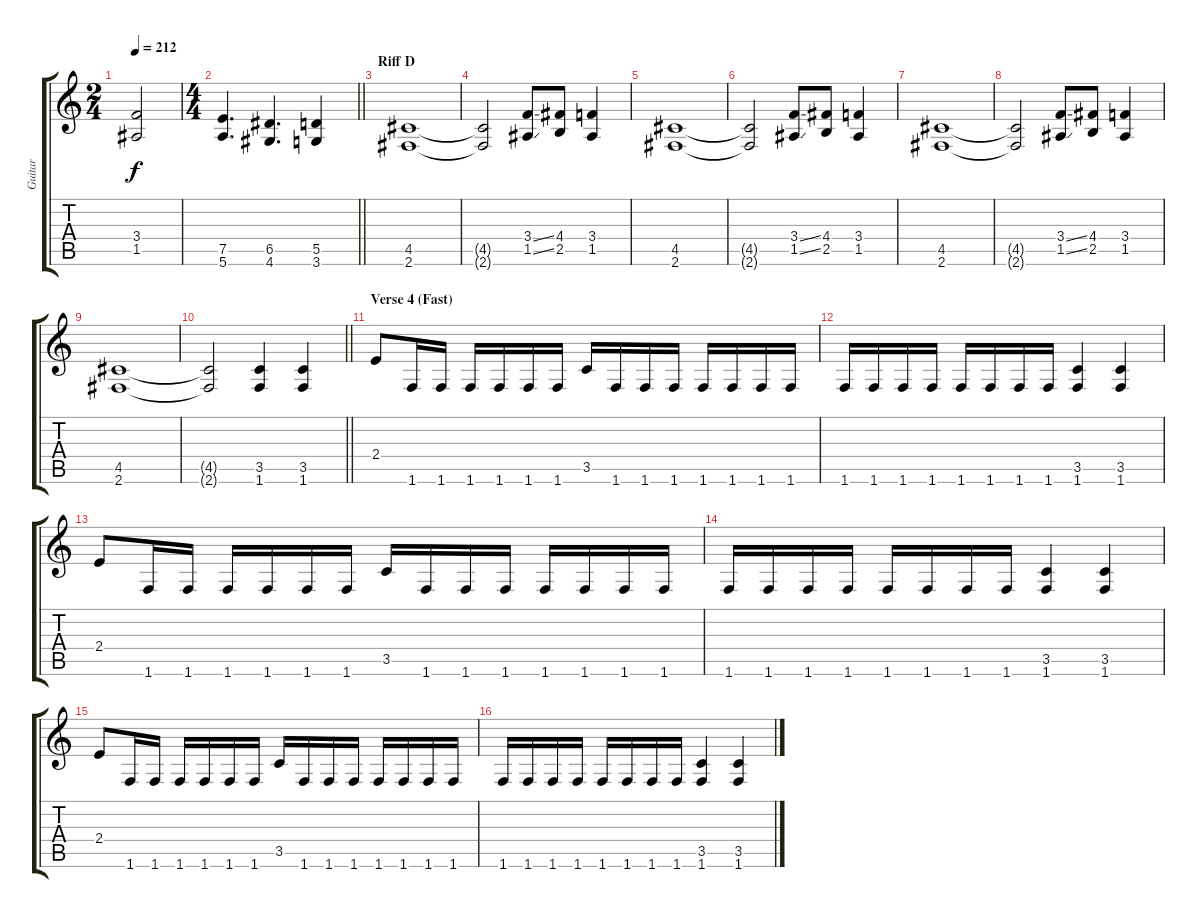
\track ("Guitar" "Guitar") {instrument distortionguitar}
\staff {score tabs}
\tuning (E4 B3 G3 D3 A2 E2) {hide}
\ts (2 4)
\tempo 212
\clef g2
\ks c
(3.4 1.5).2{dy f} |
\ts (4 4)
\barLineRight lightlight
(7.5 5.6).4{d} (6.5 4.6).4{d} (5.5 3.6).4 |
\section ("" "Riff D")
(4.5 2.6).1{balance 16} |
(4.5{t} 2.6{t}).2 (3.4{ss} 1.5{ss}).8 (4.4 2.5).8 (3.4 1.5).4 |
(4.5 2.6).1 |
(4.5{t} 2.6{t}).2 (3.4{ss} 1.5{ss}).8 (4.4 2.5).8 (3.4 1.5).4 |
(4.5 2.6).1 |
(4.5{t} 2.6{t}).2 (3.4{ss} 1.5{ss}).8 (4.4 2.5).8 (3.4 1.5).4 |
(4.5 2.6).1 |
\barLineRight lightlight
(4.5{t} 2.6{t}).2 (3.5 1.6).4 (3.5 1.6).4 |
\section ("" "Verse 4 (Fast)")
2.4.8{balance 8} 1.6.16 1.6.16 1.6.16 1.6.16 1.6.16 1.6.16 3.5.16 1.6.16 1.6.16 1.6.16 1.6.16 1.6.16 1.6.16 1.6.16 |
1.6.16 1.6.16 1.6.16 1.6.16 1.6.16 1.6.16 1.6.16 1.6.16 (3.5 1.6).4 (3.5 1.6).4 |
2.4.8 1.6.16 1.6.16 1.6.16 1.6.16 1.6.16 1.6.16 3.5.16 1.6.16 1.6.16 1.6.16 1.6.16 1.6.16 1.6.16 1.6.16 |
1.6.16 1.6.16 1.6.16 1.6.16 1.6.16 1.6.16 1.6.16 1.6.16 (3.5 1.6).4 (3.5 1.6).4 |
2.4.8 1.6.16 1.6.16 1.6.16 1.6.16 1.6.16 1.6.16 3.5.16 1.6.16 1.6.16 1.6.16 1.6.16 1.6.16 1.6.16 1.6.16 |
1.6.16 1.6.16 1.6.16 1.6.16 1.6.16 1.6.16 1.6.16 1.6.16 (3.5 1.6).4 (3.5 1.6).4
